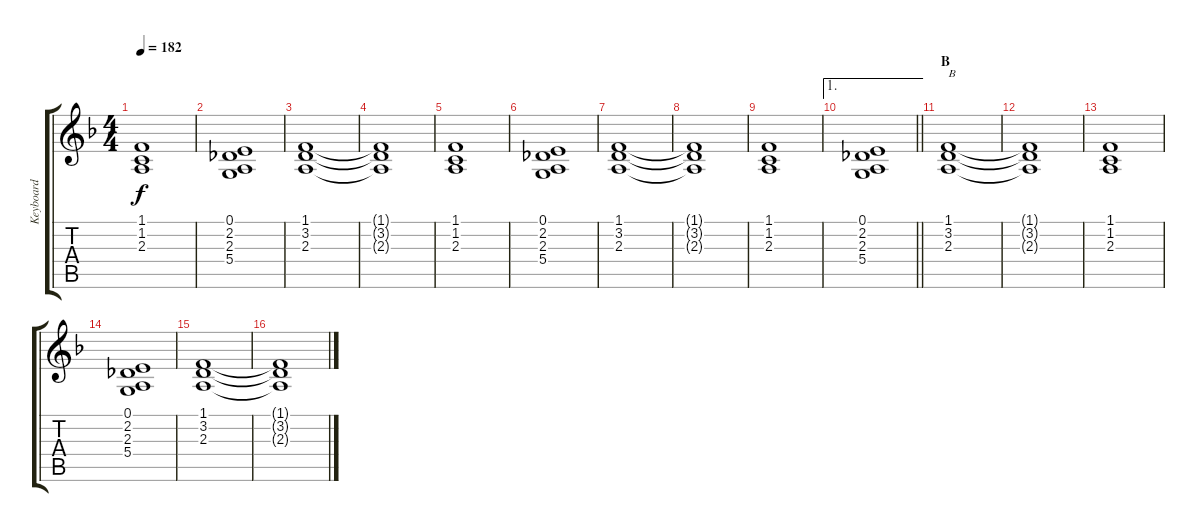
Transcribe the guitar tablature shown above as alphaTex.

\track ("Keyboard" "Keyboard") {instrument synthstrings2}
\staff {score tabs}
\tuning (E4 B3 G3 D3 A2 E2) {hide}
\ts (4 4)
\tempo 182
\clef g2
\ks f
(1.1 1.2 2.3).1{dy f} |
(0.1 2.2 2.3 5.4).1 |
(1.1 3.2 2.3).1 |
(1.1{t} 3.2{t} 2.3{t}).1 |
(1.1 1.2 2.3).1 |
(0.1 2.2 2.3 5.4).1 |
(1.1 3.2 2.3).1 |
(1.1{t} 3.2{t} 2.3{t}).1 |
(1.1 1.2 2.3).1 |
\ae 1
\barLineRight lightlight
(0.1 2.2 2.3 5.4).1 |
\section ("" "B")
(1.1 3.2 2.3).1{txt "B"} |
(1.1{t} 3.2{t} 2.3{t}).1 |
(1.1 1.2 2.3).1 |
(0.1 2.2 2.3 5.4).1 |
(1.1 3.2 2.3).1 |
(1.1{t} 3.2{t} 2.3{t}).1
